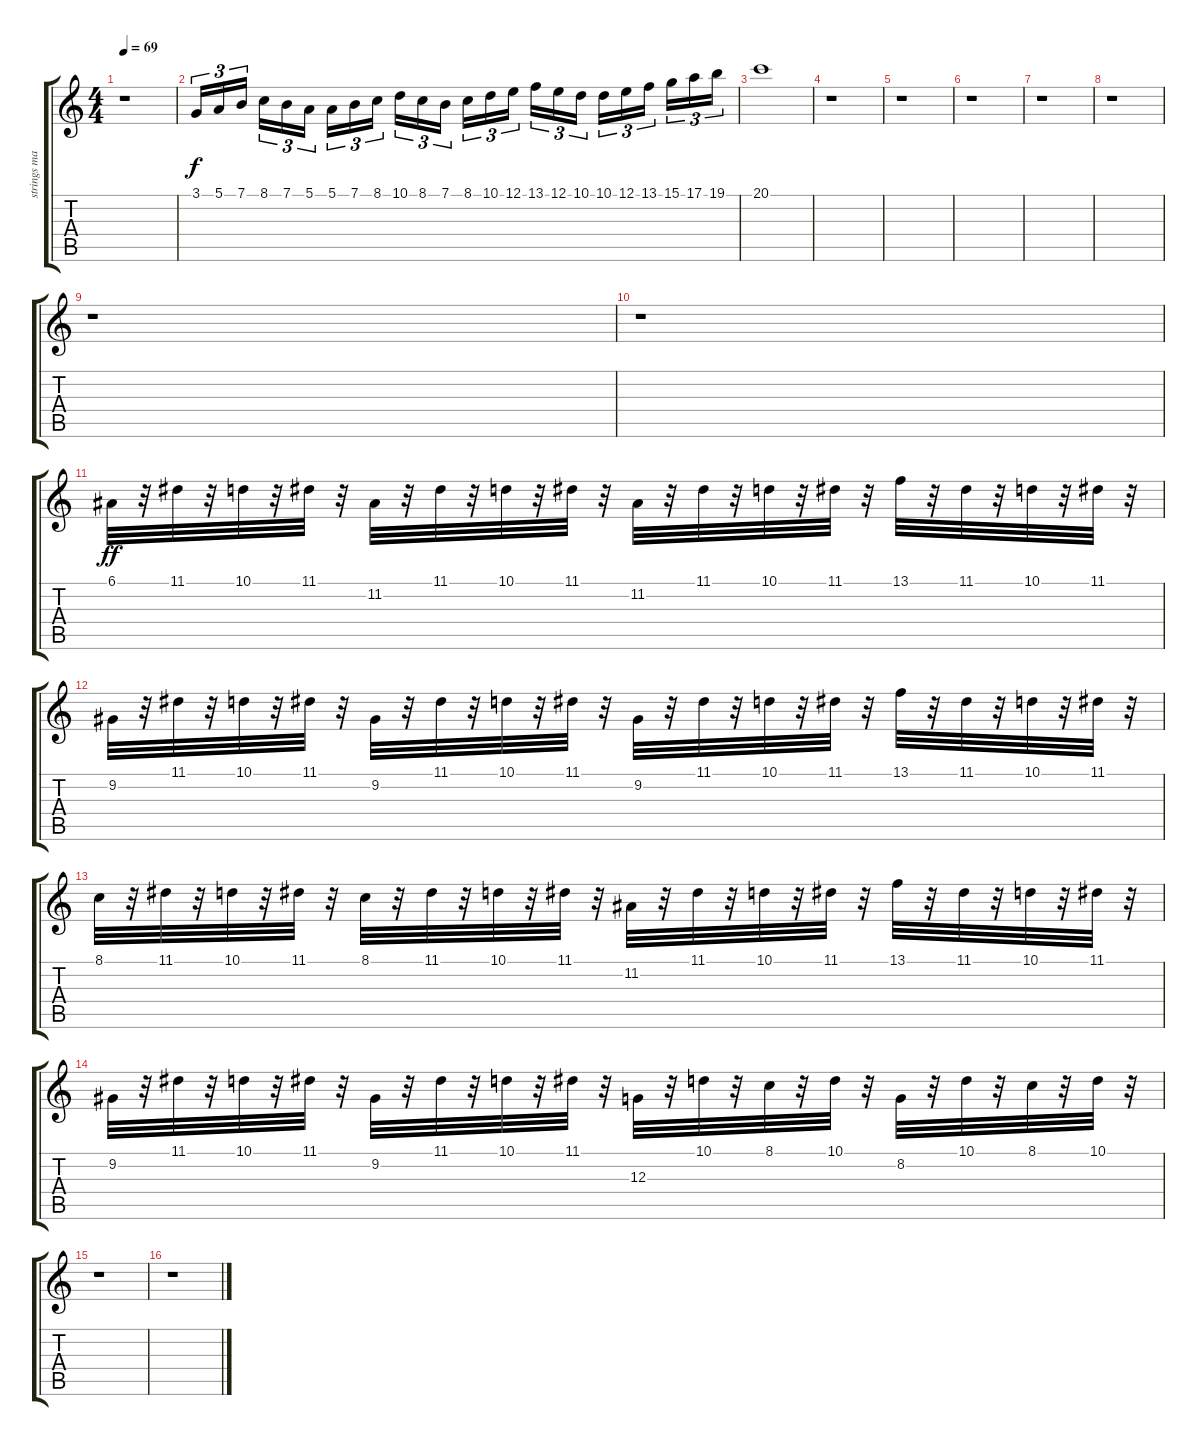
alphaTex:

\track ("strings marcato" "strings ma") {instrument stringensemble1}
\staff {score tabs}
\tuning (E4 B3 G3 D3 A2 E2) {hide}
\ts (4 4)
\tempo 69
\clef g2
\ks c
r.1{dy f} |
3.1.16{tu (3 2)} 5.1.16{tu (3 2)} 7.1.16{tu (3 2)} 8.1.16{tu (3 2)} 7.1.16{tu (3 2)} 5.1.16{tu (3 2)} 5.1.16{tu (3 2)} 7.1.16{tu (3 2)} 8.1.16{tu (3 2)} 10.1.16{tu (3 2)} 8.1.16{tu (3 2)} 7.1.16{tu (3 2)} 8.1.16{tu (3 2)} 10.1.16{tu (3 2)} 12.1.16{tu (3 2)} 13.1.16{tu (3 2)} 12.1.16{tu (3 2)} 10.1.16{tu (3 2)} 10.1.16{tu (3 2)} 12.1.16{tu (3 2)} 13.1.16{tu (3 2)} 15.1.16{tu (3 2)} 17.1.16{tu (3 2)} 19.1.16{tu (3 2)} |
20.1.1 |
r.1 |
r.1 |
r.1 |
r.1 |
r.1 |
r.1 |
r.1 |
6.1.32{dy ff volume 12} r.32 11.1.32 r.32 10.1.32 r.32 11.1.32 r.32 11.2.32 r.32 11.1.32 r.32 10.1.32 r.32 11.1.32 r.32 11.2.32 r.32 11.1.32 r.32 10.1.32 r.32 11.1.32 r.32 13.1.32 r.32 11.1.32 r.32 10.1.32 r.32 11.1.32 r.32 |
9.2.32 r.32 11.1.32 r.32 10.1.32 r.32 11.1.32 r.32 9.2.32 r.32 11.1.32 r.32 10.1.32 r.32 11.1.32 r.32 9.2.32 r.32 11.1.32 r.32 10.1.32 r.32 11.1.32 r.32 13.1.32 r.32 11.1.32 r.32 10.1.32 r.32 11.1.32 r.32 |
8.1.32 r.32 11.1.32 r.32 10.1.32 r.32 11.1.32 r.32 8.1.32 r.32 11.1.32 r.32 10.1.32 r.32 11.1.32 r.32 11.2.32 r.32 11.1.32 r.32 10.1.32 r.32 11.1.32 r.32 13.1.32 r.32 11.1.32 r.32 10.1.32 r.32 11.1.32 r.32 |
9.2.32 r.32 11.1.32 r.32 10.1.32 r.32 11.1.32 r.32 9.2.32 r.32 11.1.32 r.32 10.1.32 r.32 11.1.32 r.32 12.3.32 r.32 10.1.32 r.32 8.1.32 r.32 10.1.32 r.32 8.2.32 r.32 10.1.32 r.32 8.1.32 r.32 10.1.32 r.32 |
r.1 |
r.1
